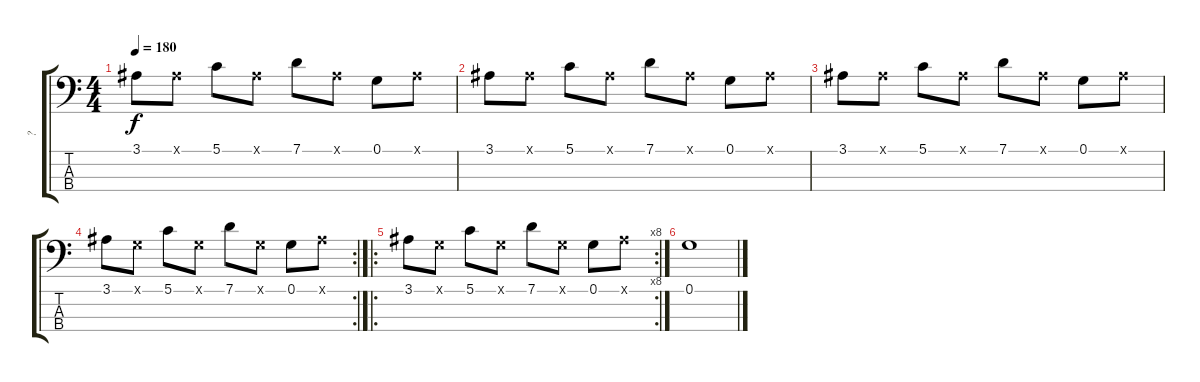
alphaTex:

\track ("?" "?") {instrument electricbassfinger}
\staff {score tabs}
\tuning (G2 D2 A1 E1) {hide}
\ts (4 4)
\tempo 180
\clef f4
\ks c
3.1.8{dy f} 3.1{x}.8 5.1.8 3.1{x}.8 7.1.8 3.1{x}.8 0.1.8 3.1{x}.8 |
3.1.8 3.1{x}.8 5.1.8 3.1{x}.8 7.1.8 3.1{x}.8 0.1.8 3.1{x}.8 |
3.1.8 3.1{x}.8 5.1.8 3.1{x}.8 7.1.8 3.1{x}.8 0.1.8 3.1{x}.8 |
\rc 2
3.1.8 0.1{x}.8 5.1.8 0.1{x}.8 7.1.8 0.1{x}.8 0.1.8 3.1{x}.8 |
\ro
\rc 8
3.1.8 0.1{x}.8 5.1.8 0.1{x}.8 7.1.8 0.1{x}.8 0.1.8 3.1{x}.8 |
0.1.1
